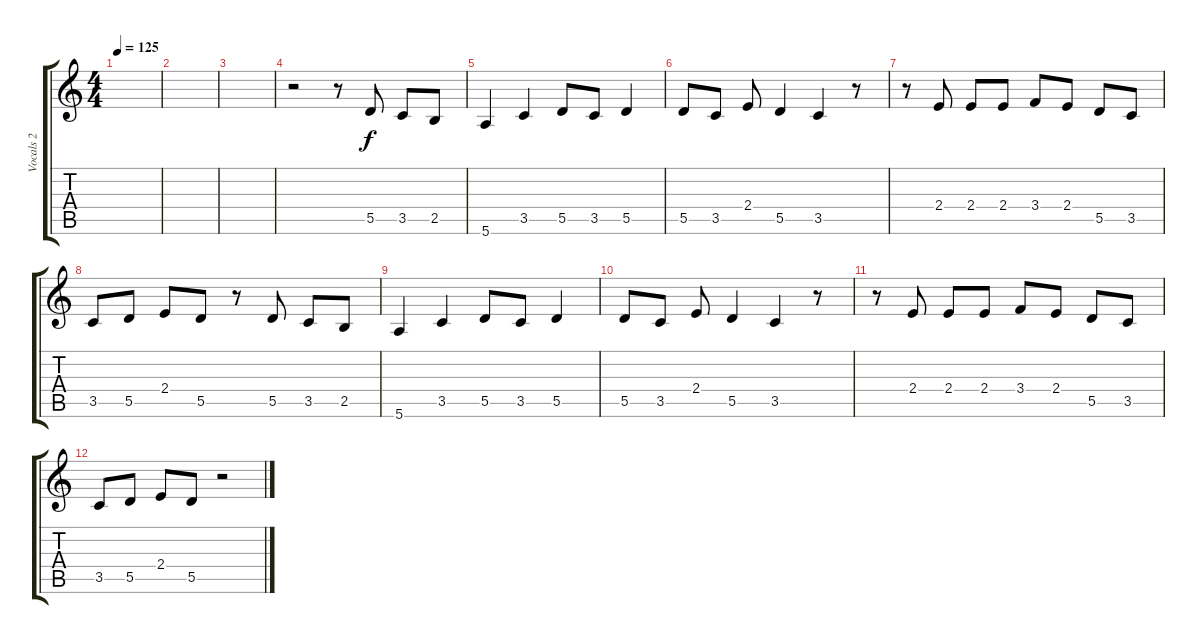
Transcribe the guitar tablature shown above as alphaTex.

\track ("Vocals 2" "Vocals 2") {instrument overdrivenguitar}
\staff {score tabs}
\tuning (E4 B3 G3 D3 A2 E2) {hide}
\ts (4 4)
\tempo 125
\clef g2
\ks c
|
|
|
r.2 r.8 5.5.8 3.5.8 2.5.8 |
5.6.4 3.5.4 5.5.8 3.5.8 5.5.4 |
5.5.8 3.5.8 2.4.8 5.5.4 3.5.4 r.8 |
r.8 2.4.8 2.4.8 2.4.8 3.4.8 2.4.8 5.5.8 3.5.8 |
3.5.8 5.5.8 2.4.8 5.5.8 r.8 5.5.8 3.5.8 2.5.8 |
5.6.4 3.5.4 5.5.8 3.5.8 5.5.4 |
5.5.8 3.5.8 2.4.8 5.5.4 3.5.4 r.8 |
r.8 2.4.8 2.4.8 2.4.8 3.4.8 2.4.8 5.5.8 3.5.8 |
3.5.8 5.5.8 2.4.8 5.5.8 r.2
